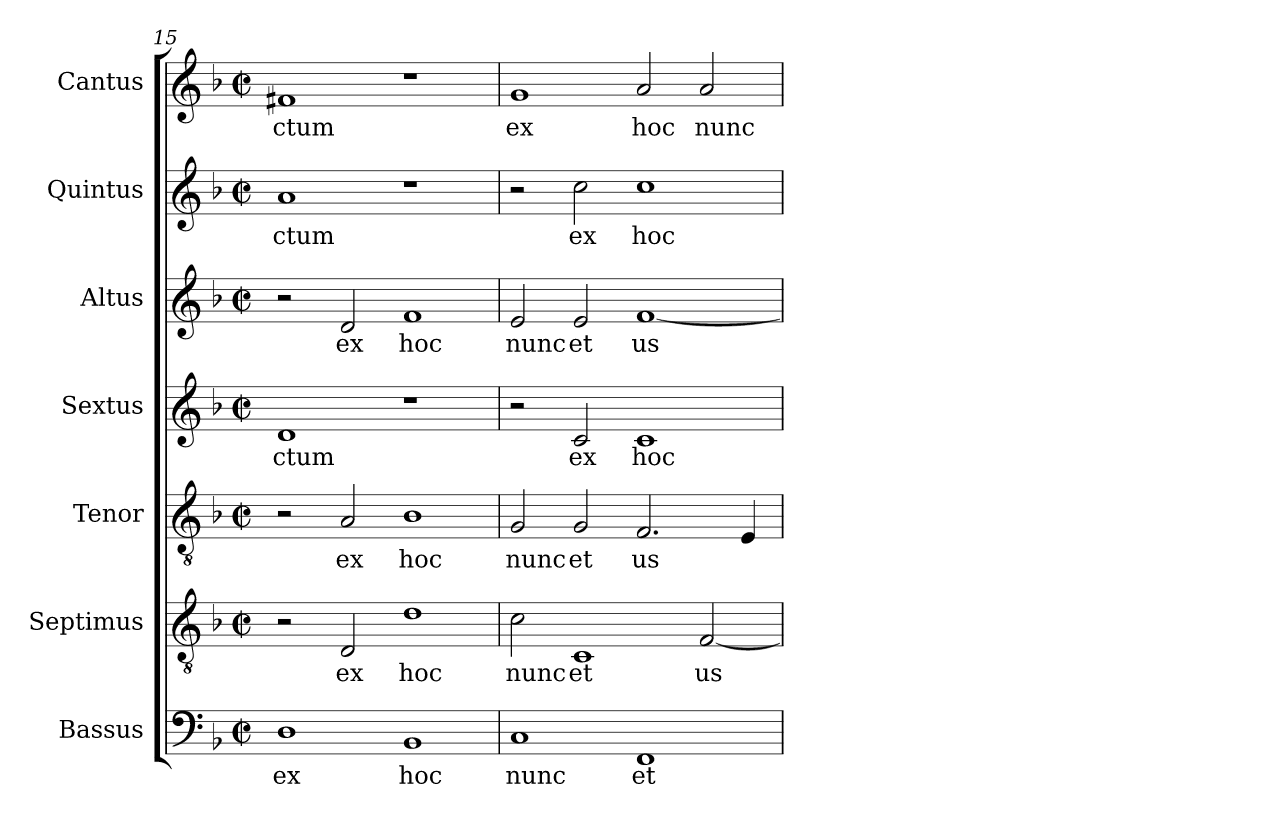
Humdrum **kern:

**kern	**text	**kern	**text	**kern	**text	**kern	**text	**kern	**text	**kern	**text	**kern	**text
*part7	*part7	*part6	*part6	*part5	*part5	*part4	*part4	*part3	*part3	*part2	*part2	*part1	*part1
*staff7	*staff7	*staff6	*staff6	*staff5	*staff5	*staff4	*staff4	*staff3	*staff3	*staff2	*staff2	*staff1	*staff1
*I"Bassus	*	*I"Septimus	*	*I"Tenor	*	*I"Sextus	*	*I"Altus	*	*I"Quintus	*	*I"Cantus	*
!!LO:PB:g=z
*clefF4	*	*clefGv2	*	*clefGv2	*	*clefG2	*	*clefG2	*	*clefG2	*	*clefG2	*
*k[b-]	*	*k[b-]	*	*k[b-]	*	*k[b-]	*	*k[b-]	*	*k[b-]	*	*k[b-]	*
*F:	*	*F:	*	*F:	*	*F:	*	*F:	*	*F:	*	*F:	*
*M2/2	*	*M2/2	*	*M2/2	*	*M2/2	*	*M2/2	*	*M2/2	*	*M2/2	*
*met(c|)	*	*met(c|)	*	*met(c|)	*	*met(c|)	*	*met(c|)	*	*met(c|)	*	*met(c|)	*
=15	=15	=15	=15	=15	=15	=15	=15	=15	=15	=15	=15	=15	=15
!	!LO:LY:b	!	!	!	!	!	!LO:LY:b:cj	!	!	!	!LO:LY:b:cj	!	!LO:LY:b:cj
1D	ex	2r	.	2r	.	1d	ctum	2r	.	1a	ctum	1f#X	-ctum
!	!	!	!LO:LY:b	!	!LO:LY:b:cj	!	!	!	!LO:LY:b	!	!	!	!
.	.	2D/	ex	2A/	ex	.	.	2d/	ex	.	.	.	.
!	!LO:LY:b	!	!LO:LY:b	!	!LO:LY:b:cj	!	!	!	!LO:LY:b	!	!	!	!
1BB-	hoc	1d	hoc	1B-	hoc	1r	.	1f	hoc	1r	.	1r	.
=16	=16	=16	=16	=16	=16	=16	=16	=16	=16	=16	=16	=16	=16
!	!LO:LY:b	!	!LO:LY:b	!	!LO:LY:b:cj	!	!	!	!LO:LY:b	!	!	!	!LO:LY:b:cj
1C	nunc	2c\	nunc	2G/	nunc	2r	.	2e/	nunc	2r	.	1g	ex
!	!	!	!LO:LY:b	!	!LO:LY:b:cj	!	!LO:LY:b:cj	!	!LO:LY:b	!	!LO:LY:b:cj	!	!
.	.	1C	et	2G/	et	2c/	ex	2e/	et	2cc\	ex	.	.
!	!LO:LY:b	!	!	!	!LO:LY:b:cj	!	!LO:LY:b:cj	!	!LO:LY:b	!	!LO:LY:b:cj	!	!LO:LY:b:cj
1FF	et	.	.	2.F/	us	1c	hoc	[<1f	us-	1cc	hoc	2a/	hoc
!	!	!	!LO:LY:b	!	!	!	!	!	!	!	!	!	!LO:LY:b:cj
.	.	[<2F/	us-	.	.	.	.	.	.	.	.	2a/	nunc
!	!	!	!	!	!LO:LY:b:cj	!	!	!	!	!	!	!	!
.	.	.	.	4E/	.	.	.	.	.	.	.	.	.
=	=	=	=	=	=	=	=	=	=	=	=	=	=
*-	*-	*-	*-	*-	*-	*-	*-	*-	*-	*-	*-	*-	*-
